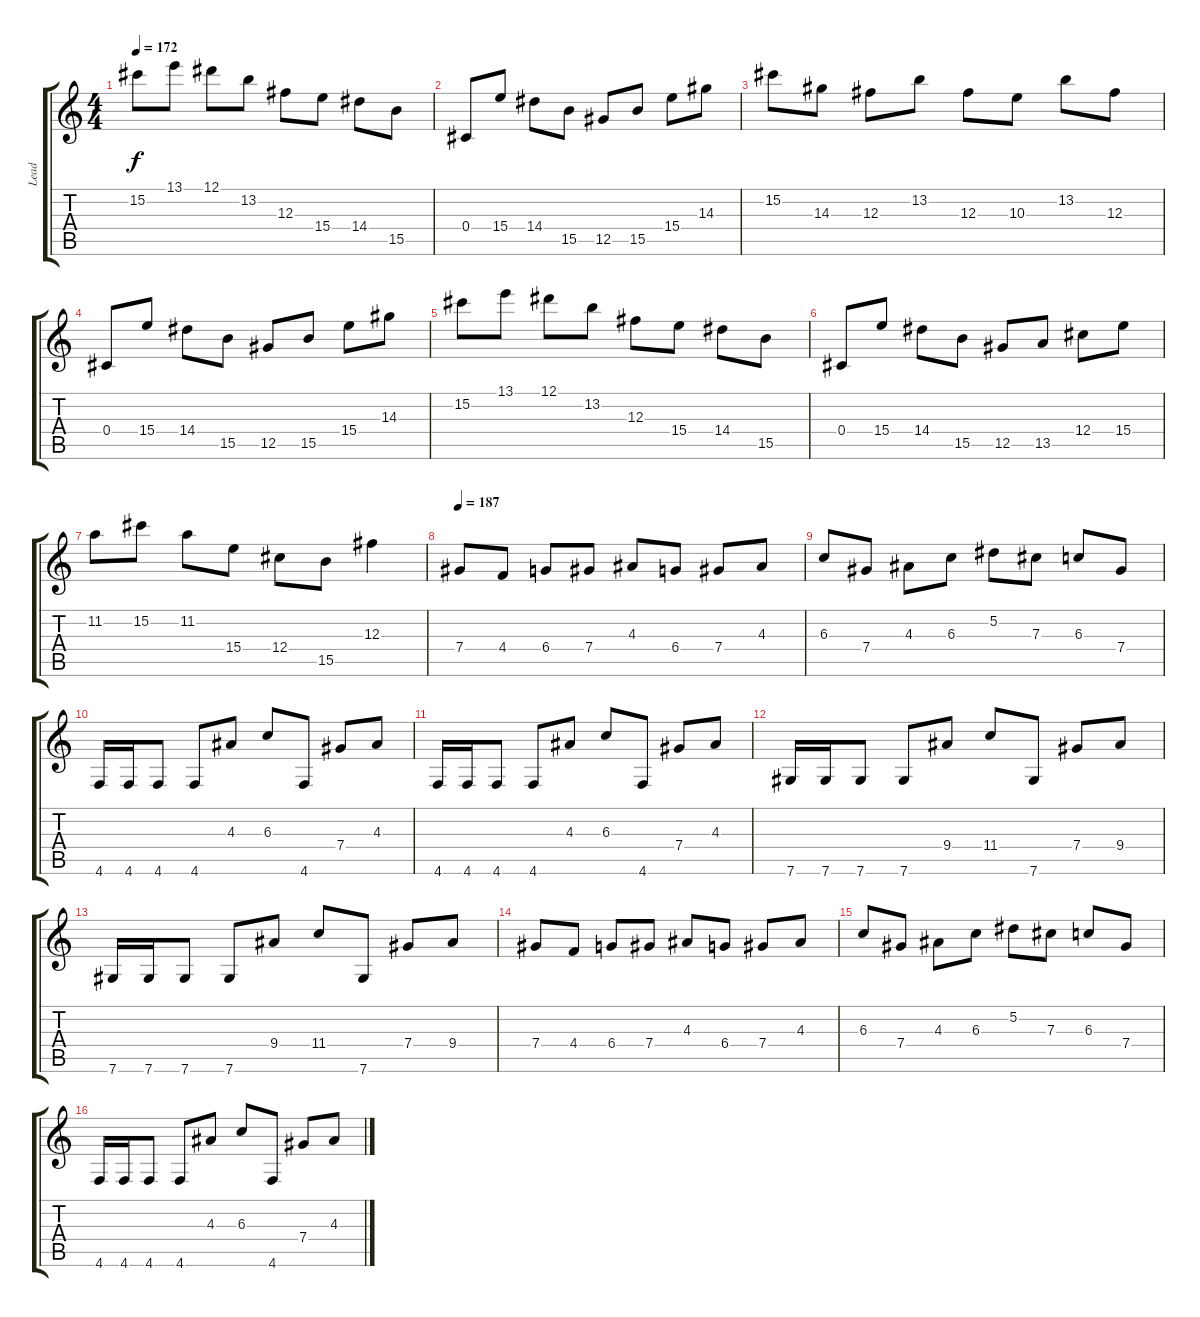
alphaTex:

\track ("Lead" "Lead") {instrument distortionguitar}
\staff {score tabs}
\tuning (Eb4 Bb3 Gb3 Db3 Ab2 Db2) {hide}
\ts (4 4)
\tempo 172
\clef g2
\ks c
15.2.8{dy f} 13.1.8 12.1.8 13.2.8 12.3.8 15.4.8 14.4.8 15.5.8 |
0.4.8 15.4.8 14.4.8 15.5.8 12.5.8 15.5.8 15.4.8 14.3.8 |
15.2.8 14.3.8 12.3.8 13.2.8 12.3.8 10.3.8 13.2.8 12.3.8 |
0.4.8 15.4.8 14.4.8 15.5.8 12.5.8 15.5.8 15.4.8 14.3.8 |
15.2.8 13.1.8 12.1.8 13.2.8 12.3.8 15.4.8 14.4.8 15.5.8 |
0.4.8 15.4.8 14.4.8 15.5.8 12.5.8 13.5.8 12.4.8 15.4.8 |
11.2.8 15.2.8 11.2.8 15.4.8 12.4.8 15.5.8 12.3.4 |
\tempo 187
7.4.8 4.4.8 6.4.8 7.4.8 4.3.8 6.4.8 7.4.8 4.3.8 |
6.3.8 7.4.8 4.3.8 6.3.8 5.2.8 7.3.8 6.3.8 7.4.8 |
4.6.16 4.6.16 4.6.8 4.6.8 4.3.8 6.3.8 4.6.8 7.4.8 4.3.8 |
4.6.16 4.6.16 4.6.8 4.6.8 4.3.8 6.3.8 4.6.8 7.4.8 4.3.8 |
7.6.16 7.6.16 7.6.8 7.6.8 9.4.8 11.4.8 7.6.8 7.4.8 9.4.8 |
7.6.16 7.6.16 7.6.8 7.6.8 9.4.8 11.4.8 7.6.8 7.4.8 9.4.8 |
7.4.8 4.4.8 6.4.8 7.4.8 4.3.8 6.4.8 7.4.8 4.3.8 |
6.3.8 7.4.8 4.3.8 6.3.8 5.2.8 7.3.8 6.3.8 7.4.8 |
4.6.16 4.6.16 4.6.8 4.6.8 4.3.8 6.3.8 4.6.8 7.4.8 4.3.8
